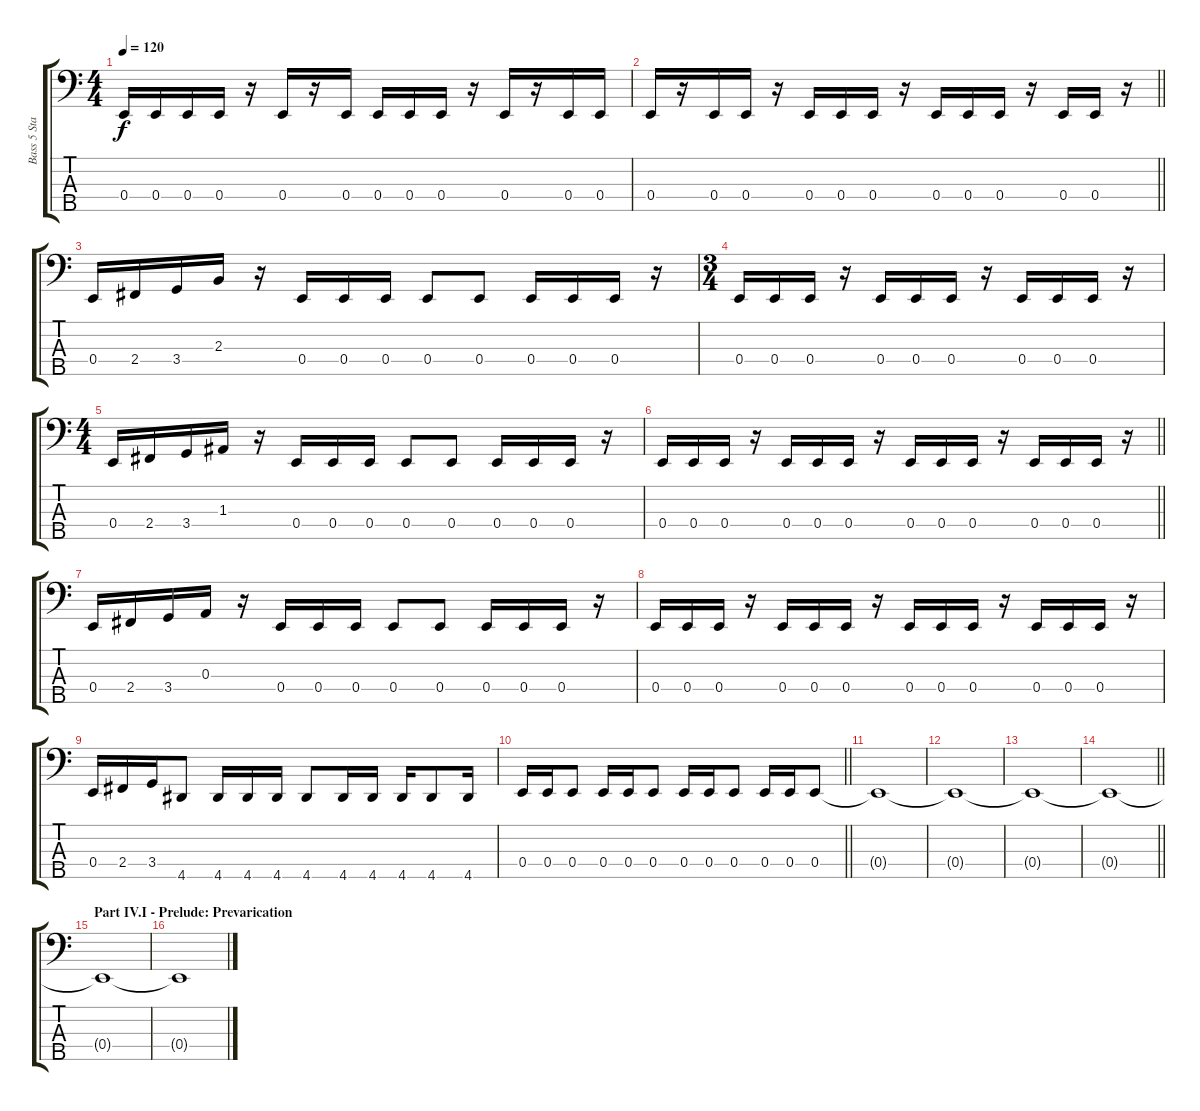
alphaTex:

\track ("Bass 5 Standard" "Bass 5 Sta") {instrument electricbassfinger}
\staff {score tabs}
\tuning (G2 D2 A1 E1 B0) {hide}
\ts (4 4)
\tempo 120
\clef f4
\ks c
0.4.16{dy f} 0.4.16 0.4.16 0.4.16 r.16 0.4.16 r.16 0.4.16 0.4.16 0.4.16 0.4.16 r.16 0.4.16 r.16 0.4.16 0.4.16 |
\barLineRight lightlight
0.4.16 r.16 0.4.16 0.4.16 r.16 0.4.16 0.4.16 0.4.16 r.16 0.4.16 0.4.16 0.4.16 r.16 0.4.16 0.4.16 r.16 |
0.4.16 2.4.16 3.4.16 2.3.16 r.16 0.4.16 0.4.16 0.4.16 0.4.8 0.4.8 0.4.16 0.4.16 0.4.16 r.16 |
\ts (3 4)
0.4.16 0.4.16 0.4.16 r.16 0.4.16 0.4.16 0.4.16 r.16 0.4.16 0.4.16 0.4.16 r.16 |
\ts (4 4)
0.4.16 2.4.16 3.4.16 1.3.16 r.16 0.4.16 0.4.16 0.4.16 0.4.8 0.4.8 0.4.16 0.4.16 0.4.16 r.16 |
\barLineRight lightlight
0.4.16 0.4.16 0.4.16 r.16 0.4.16 0.4.16 0.4.16 r.16 0.4.16 0.4.16 0.4.16 r.16 0.4.16 0.4.16 0.4.16 r.16 |
0.4.16 2.4.16 3.4.16 0.3.16 r.16 0.4.16 0.4.16 0.4.16 0.4.8 0.4.8 0.4.16 0.4.16 0.4.16 r.16 |
0.4.16 0.4.16 0.4.16 r.16 0.4.16 0.4.16 0.4.16 r.16 0.4.16 0.4.16 0.4.16 r.16 0.4.16 0.4.16 0.4.16 r.16 |
0.4.16 2.4.16 3.4.16 4.5.8 4.5.16 4.5.16 4.5.16 4.5.8 4.5.16 4.5.16 4.5.16 4.5.8 4.5.16 |
\barLineRight lightlight
0.4.16 0.4.16 0.4.8 0.4.16 0.4.16 0.4.8 0.4.16 0.4.16 0.4.8 0.4.16 0.4.16 0.4.8 |
\section ("" "")
0.4{t}.1 |
0.4{t}.1 |
0.4{t}.1{volume 0} |
\barLineRight lightlight
0.4{t}.1 |
\section ("" "Part IV.I - Prelude: Prevarication")
0.4{t}.1 |
0.4{t}.1
